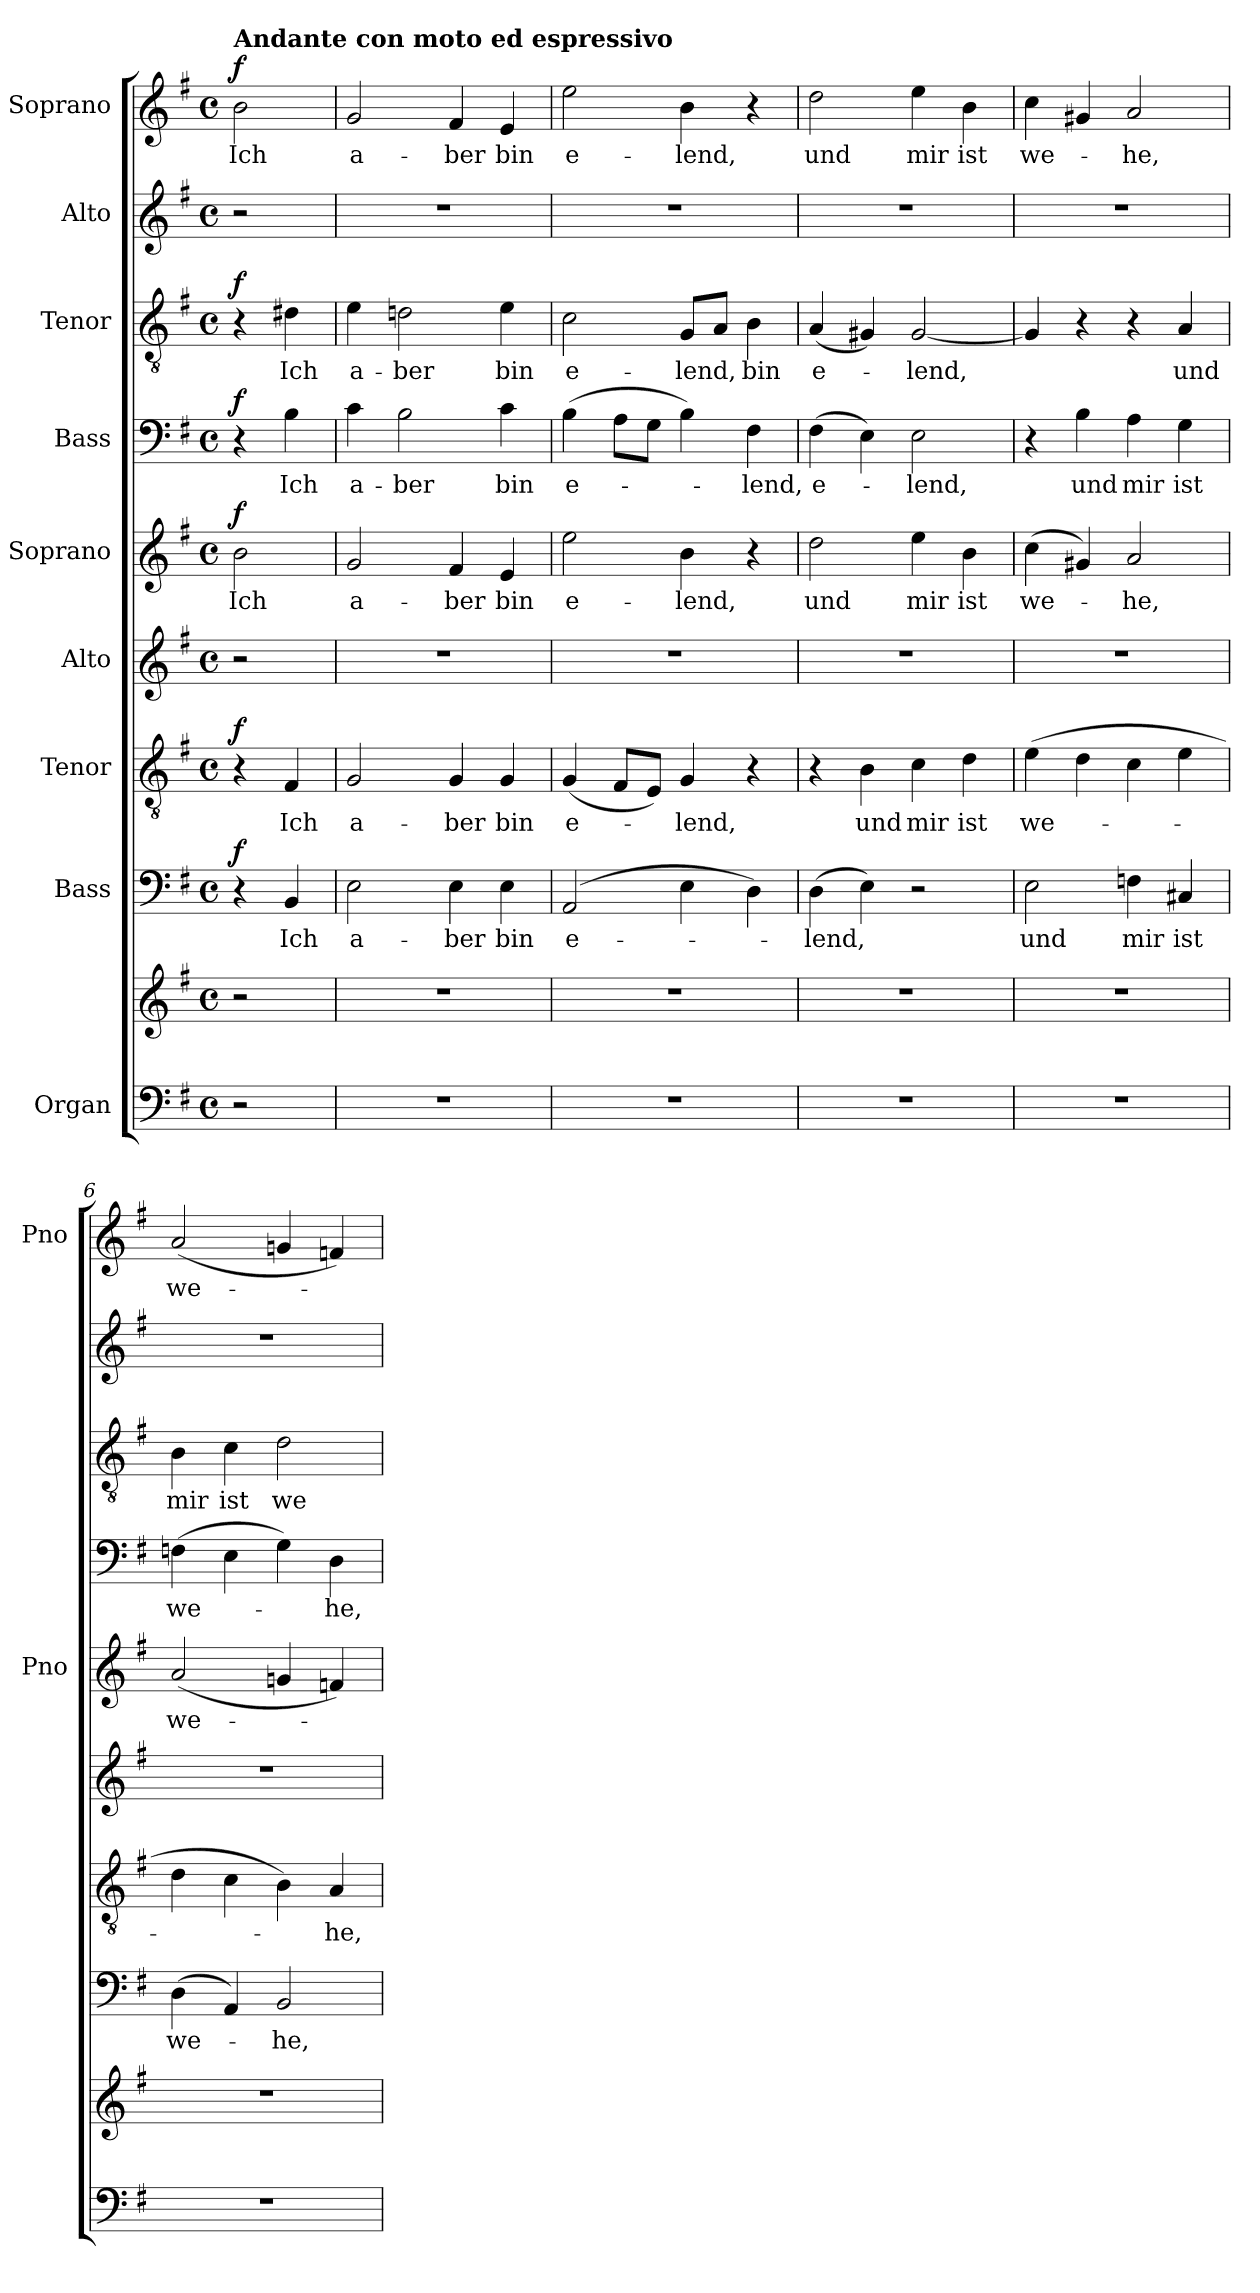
**kern	**kern	**kern	**text	**dynam	**kern	**text	**dynam	**kern	**kern	**text	**dynam	**kern	**text	**dynam	**kern	**text	**dynam	**kern	**kern	**text	**dynam
*part9	*part9	*part8	*part8	*part8	*part7	*part7	*part7	*part6	*part5	*part5	*part5	*part4	*part4	*part4	*part3	*part3	*part3	*part2	*part1	*part1	*part1
*staff10	*staff9	*staff8	*staff8	*staff8	*staff7	*staff7	*staff7	*staff6	*staff5	*staff5	*staff5	*staff4	*staff4	*staff4	*staff3	*staff3	*staff3	*staff2	*staff1	*staff1	*staff1
*I"Organ	*	*I"Bass	*	*	*I"Tenor	*	*	*I"Alto	*I"Soprano	*	*	*I"Bass	*	*	*I"Tenor	*	*	*I"Alto	*I"Soprano	*	*
*	*	*	*	*	*	*	*	*	*I'Pno	*	*	*	*	*	*	*	*	*	*I'Pno	*	*
*clefF4	*clefG2	*clefF4	*	*	*clefGv2	*	*	*clefG2	*clefG2	*	*	*clefF4	*	*	*clefGv2	*	*	*clefG2	*clefG2	*	*
*k[f#]	*k[f#]	*k[f#]	*	*	*k[f#]	*	*	*k[f#]	*k[f#]	*	*	*k[f#]	*	*	*k[f#]	*	*	*k[f#]	*k[f#]	*	*
*G:	*G:	*G:	*	*	*G:	*	*	*G:	*G:	*	*	*G:	*	*	*G:	*	*	*G:	*G:	*	*
*M4/4	*M4/4	*M4/4	*	*	*M4/4	*	*	*M4/4	*M4/4	*	*	*M4/4	*	*	*M4/4	*	*	*M4/4	*M4/4	*	*
*met(c)	*met(c)	*met(c)	*	*	*met(c)	*	*	*met(c)	*met(c)	*	*	*met(c)	*	*	*met(c)	*	*	*met(c)	*met(c)	*	*
=1	=1	=1	=1	=1	=1	=1	=1	=1	=1	=1	=1	=1	=1	=1	=1	=1	=1	=1	=1	=1	=1
!	!	!	!	!	!	!	!	!	!	!	!	!	!	!	!	!	!	!	!LO:TX:a:B:t=Andante con moto ed espressivo	!	!
!	!	!	!	!LO:DY:b	!	!	!LO:DY:b	!	!	!LO:LY:b	!LO:DY:b	!	!	!LO:DY:b	!	!	!LO:DY:b	!	!	!LO:LY:b	!LO:DY:b
2r	2r	4r	.	f	4r	.	f	2r	2b\	Ich	f	4r	.	f	4r	.	f	2r	2b\	Ich	f
!	!	!	!LO:LY:b	!	!	!LO:LY:b	!	!	!	!	!	!	!LO:LY:b	!	!	!LO:LY:b	!	!	!	!	!
.	.	4BB/	Ich	.	4F#/	Ich	.	.	.	.	.	4B\	Ich	.	4d#X\	Ich	.	.	.	.	.
=2	=2	=2	=2	=2	=2	=2	=2	=2	=2	=2	=2	=2	=2	=2	=2	=2	=2	=2	=2	=2	=2
!	!	!	!LO:LY:b	!	!	!LO:LY:b	!	!	!	!LO:LY:b	!	!	!LO:LY:b	!	!	!LO:LY:b	!	!	!	!LO:LY:b	!
1r	1r	2E\	a-	.	2G/	a-	.	1r	2g/	a-	.	4c\	a-	.	4e\	a-	.	1r	2g/	a-	.
!	!	!	!	!	!	!	!	!	!	!	!	!	!LO:LY:b	!	!	!LO:LY:b	!	!	!	!	!
.	.	.	.	.	.	.	.	.	.	.	.	2B\	-ber	.	2dn\	-ber	.	.	.	.	.
!	!	!	!LO:LY:b	!	!	!LO:LY:b	!	!	!	!LO:LY:b	!	!	!	!	!	!	!	!	!	!LO:LY:b	!
.	.	4E\	-ber	.	4G/	-ber	.	.	4f#/	-ber	.	.	.	.	.	.	.	.	4f#/	-ber	.
!	!	!	!LO:LY:b	!	!	!LO:LY:b	!	!	!	!LO:LY:b	!	!	!LO:LY:b	!	!	!LO:LY:b	!	!	!	!LO:LY:b	!
.	.	4E\	bin	.	4G/	bin	.	.	4e/	bin	.	4c\	bin	.	4e\	bin	.	.	4e/	bin	.
=3	=3	=3	=3	=3	=3	=3	=3	=3	=3	=3	=3	=3	=3	=3	=3	=3	=3	=3	=3	=3	=3
!	!	!	!LO:LY:b	!	!	!LO:LY:b	!	!	!	!LO:LY:b	!	!	!LO:LY:b	!	!	!LO:LY:b	!	!	!	!LO:LY:b	!
1r	1r	(>2AA/	e-	.	(<4G/	e-	.	1r	2ee\	e-	.	(>4B\	e-	.	2c\	e-	.	1r	2ee\	e-	.
.	.	.	.	.	8F#/L	.	.	.	.	.	.	8A\L	.	.	.	.	.	.	.	.	.
.	.	.	.	.	8E/J)	.	.	.	.	.	.	8G\J	.	.	.	.	.	.	.	.	.
!	!	!	!	!	!	!LO:LY:b	!	!	!	!LO:LY:b	!	!	!	!	!	!LO:LY:b	!	!	!	!LO:LY:b	!
.	.	4E\	.	.	4G/	-lend,	.	.	4b\	-lend,	.	4B\)	.	.	8G/L	-lend,	.	.	4b\	-lend,	.
.	.	.	.	.	.	.	.	.	.	.	.	.	.	.	8A/J	.	.	.	.	.	.
!	!	!	!	!	!	!	!	!	!	!	!	!	!LO:LY:b	!	!	!LO:LY:b	!	!	!	!	!
.	.	4D\)	.	.	4r	.	.	.	4r	.	.	4F#\	-lend,	.	4B\	bin	.	.	4r	.	.
=4	=4	=4	=4	=4	=4	=4	=4	=4	=4	=4	=4	=4	=4	=4	=4	=4	=4	=4	=4	=4	=4
!	!	!	!LO:LY:b	!	!	!	!	!	!	!LO:LY:b	!	!	!LO:LY:b	!	!	!LO:LY:b	!	!	!	!LO:LY:b	!
1r	1r	(>4D\	-lend,	.	4r	.	.	1r	2dd\	und	.	(>4F#\	e-	.	(<4A/	e-	.	1r	2dd\	und	.
!	!	!	!	!	!	!LO:LY:b	!	!	!	!	!	!	!	!	!	!	!	!	!	!	!
.	.	4E\)	.	.	4B\	und	.	.	.	.	.	4E\)	.	.	4G#X/)	.	.	.	.	.	.
!	!	!	!	!	!	!LO:LY:b	!	!	!	!LO:LY:b	!	!	!LO:LY:b	!	!	!LO:LY:b	!	!	!	!LO:LY:b	!
.	.	2r	.	.	4c\	mir	.	.	4ee\	mir	.	2E\	-lend,	.	[2G#/	-lend,	.	.	4ee\	mir	.
!	!	!	!	!	!	!LO:LY:b	!	!	!	!LO:LY:b	!	!	!	!	!	!	!	!	!	!LO:LY:b	!
.	.	.	.	.	4d\	ist	.	.	4b\	ist	.	.	.	.	.	.	.	.	4b\	ist	.
=5	=5	=5	=5	=5	=5	=5	=5	=5	=5	=5	=5	=5	=5	=5	=5	=5	=5	=5	=5	=5	=5
!	!	!	!LO:LY:b	!	!	!LO:LY:b	!	!	!	!LO:LY:b	!	!	!	!	!	!	!	!	!	!LO:LY:b	!
1r	1r	2E\	und	.	(>4e\	we-	.	1r	(>4cc\	we-	.	4r	.	.	4G#/]	.	.	1r	4cc\	we-	.
!	!	!	!	!	!	!	!	!	!	!	!	!	!LO:LY:b	!	!	!	!	!	!	!	!
.	.	.	.	.	4d\	.	.	.	4g#X/)	.	.	4B\	und	.	4r	.	.	.	4g#X/	.	.
!	!	!	!LO:LY:b	!	!	!	!	!	!	!LO:LY:b	!	!	!LO:LY:b	!	!	!	!	!	!	!LO:LY:b	!
.	.	4Fn\	mir	.	4c\	.	.	.	2a/	-he,	.	4A\	mir	.	4r	.	.	.	2a/	-he,	.
!	!	!	!LO:LY:b	!	!	!	!	!	!	!	!	!	!LO:LY:b	!	!	!LO:LY:b	!	!	!	!	!
.	.	4C#X/	ist	.	4e\	.	.	.	.	.	.	4G\	ist	.	4A/	und	.	.	.	.	.
!!LO:PB:g=z
=6	=6	=6	=6	=6	=6	=6	=6	=6	=6	=6	=6	=6	=6	=6	=6	=6	=6	=6	=6	=6	=6
!	!	!	!LO:LY:b	!	!	!LO:LY:b	!	!	!	!LO:LY:b	!	!	!LO:LY:b	!	!	!LO:LY:b	!	!	!	!LO:LY:b	!
1r	1r	(>4D\	we-	.	4d\	­-	.	1r	(<2a/	we-	.	(>4Fn\	we-	.	4B\	mir	.	1r	(<2a/	we-	.
!	!	!	!	!	!	!	!	!	!	!	!	!	!	!	!	!LO:LY:b	!	!	!	!	!
.	.	4AA/)	.	.	4c\	.	.	.	.	.	.	4E\	.	.	4c\	ist	.	.	.	.	.
!	!	!	!LO:LY:b	!	!	!	!	!	!	!	!	!	!	!	!	!LO:LY:b	!	!	!	!	!
.	.	2BB/	-he,	.	4B\)	.	.	.	4gn/	.	.	4G\)	.	.	2d\	we-	.	.	4gn/	.	.
!	!	!	!	!	!	!LO:LY:b	!	!	!	!	!	!	!LO:LY:b	!	!	!	!	!	!	!	!
.	.	.	.	.	4A/	-he,	.	.	4fn/)	.	.	4D\	-he,	.	.	.	.	.	4fn/)	.	.
=	=	=	=	=	=	=	=	=	=	=	=	=	=	=	=	=	=	=	=	=	=
*-	*-	*-	*-	*-	*-	*-	*-	*-	*-	*-	*-	*-	*-	*-	*-	*-	*-	*-	*-	*-	*-
